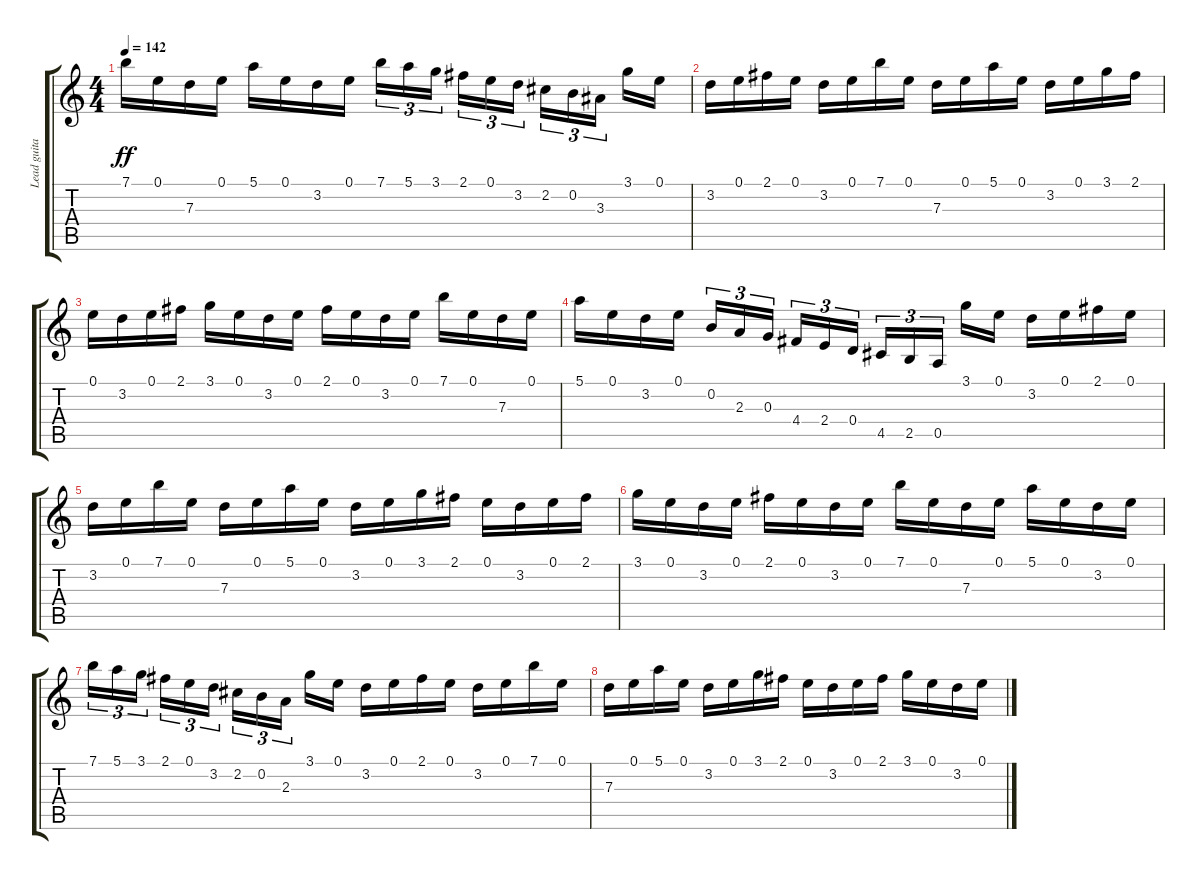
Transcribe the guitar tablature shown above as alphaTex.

\track ("Lead guitar2" "Lead guita") {instrument overdrivenguitar}
\staff {score tabs}
\tuning (E4 B3 G3 D3 A2 E2) {hide}
\ts (4 4)
\tempo 142
\clef g2
\ks c
7.1.16{dy ff} 0.1.16 7.3.16 0.1.16 5.1.16 0.1.16 3.2.16 0.1.16 7.1.16{tu (3 2)} 5.1.16{tu (3 2)} 3.1.16{tu (3 2)} 2.1.16{tu (3 2)} 0.1.16{tu (3 2)} 3.2.16{tu (3 2)} 2.2.16{tu (3 2)} 0.2.16{tu (3 2)} 3.3.16{tu (3 2)} 3.1.16 0.1.16 |
3.2.16 0.1.16 2.1.16 0.1.16 3.2.16 0.1.16 7.1.16 0.1.16 7.3.16 0.1.16 5.1.16 0.1.16 3.2.16 0.1.16 3.1.16 2.1.16 |
0.1.16 3.2.16 0.1.16 2.1.16 3.1.16 0.1.16 3.2.16 0.1.16 2.1.16 0.1.16 3.2.16 0.1.16 7.1.16 0.1.16 7.3.16 0.1.16 |
5.1.16 0.1.16 3.2.16 0.1.16 0.2.16{tu (3 2)} 2.3.16{tu (3 2)} 0.3.16{tu (3 2)} 4.4.16{tu (3 2)} 2.4.16{tu (3 2)} 0.4.16{tu (3 2)} 4.5.16{tu (3 2)} 2.5.16{tu (3 2)} 0.5.16{tu (3 2)} 3.1.16 0.1.16 3.2.16 0.1.16 2.1.16 0.1.16 |
3.2.16 0.1.16 7.1.16 0.1.16 7.3.16 0.1.16 5.1.16 0.1.16 3.2.16 0.1.16 3.1.16 2.1.16 0.1.16 3.2.16 0.1.16 2.1.16 |
3.1.16 0.1.16 3.2.16 0.1.16 2.1.16 0.1.16 3.2.16 0.1.16 7.1.16 0.1.16 7.3.16 0.1.16 5.1.16 0.1.16 3.2.16 0.1.16 |
7.1.16{tu (3 2)} 5.1.16{tu (3 2)} 3.1.16{tu (3 2)} 2.1.16{tu (3 2)} 0.1.16{tu (3 2)} 3.2.16{tu (3 2)} 2.2.16{tu (3 2)} 0.2.16{tu (3 2)} 2.3.16{tu (3 2)} 3.1.16 0.1.16 3.2.16 0.1.16 2.1.16 0.1.16 3.2.16 0.1.16 7.1.16 0.1.16 |
7.3.16 0.1.16 5.1.16 0.1.16 3.2.16 0.1.16 3.1.16 2.1.16 0.1.16 3.2.16 0.1.16 2.1.16 3.1.16 0.1.16 3.2.16 0.1.16
